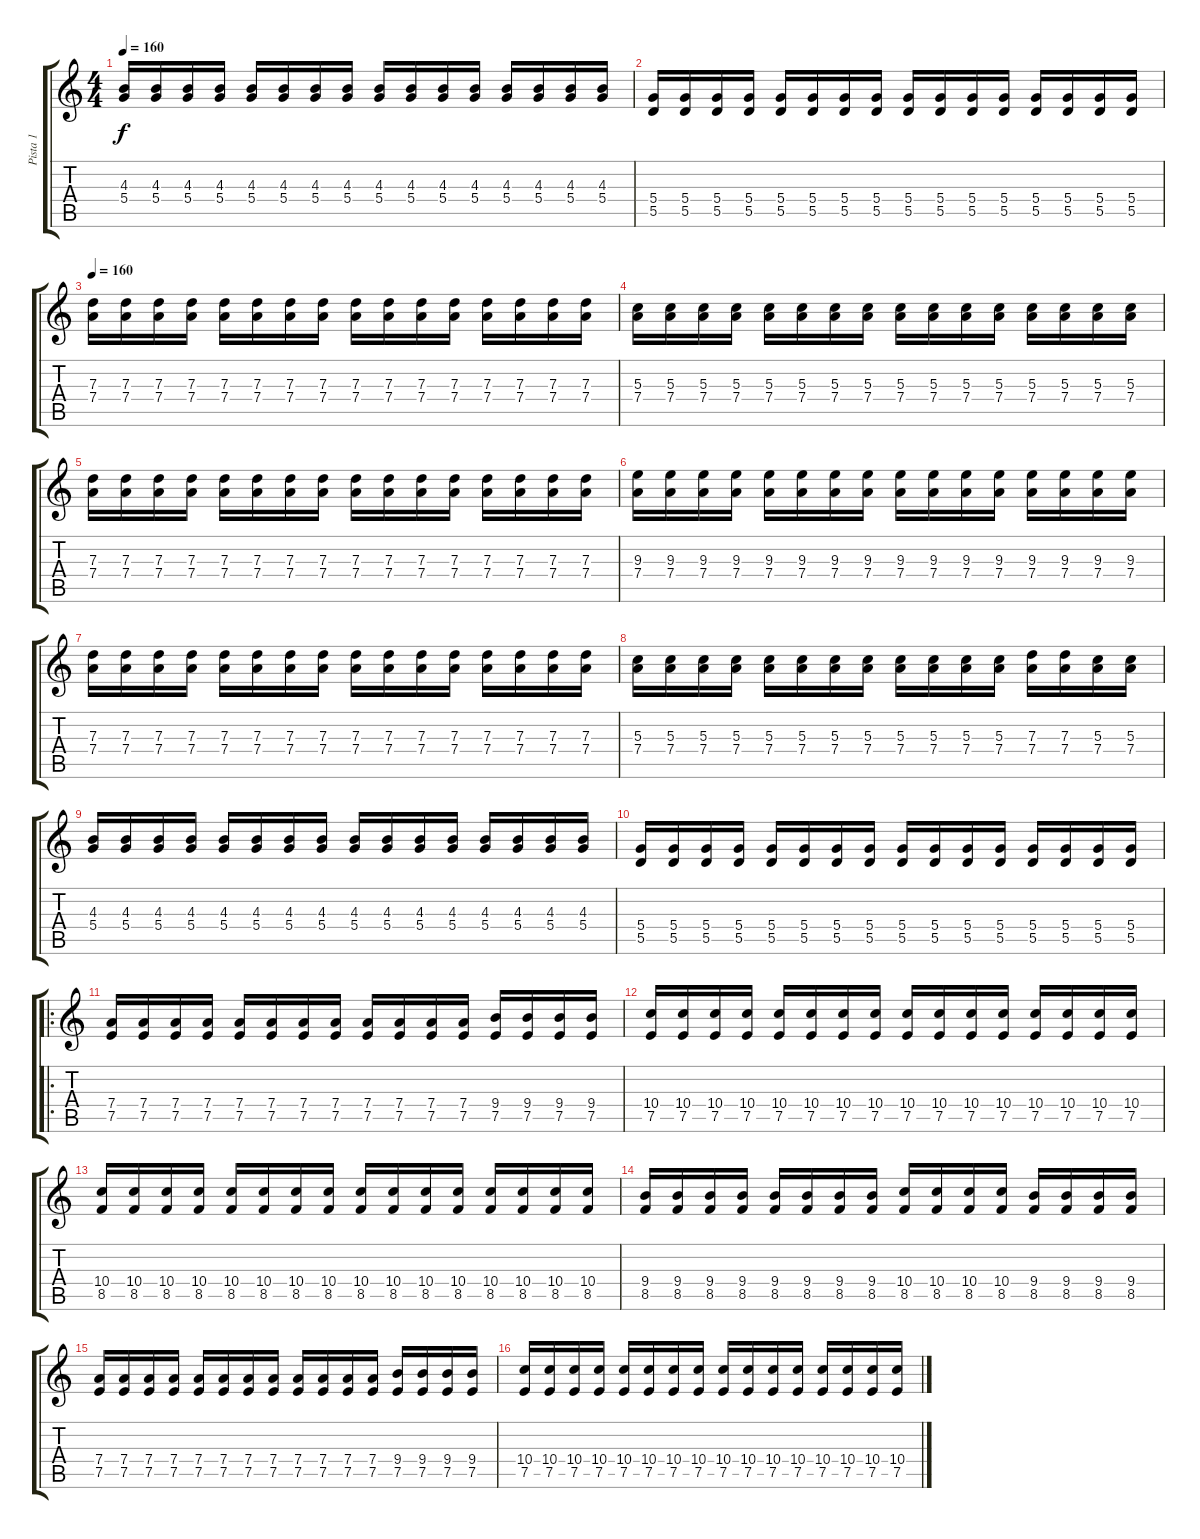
\track ("Pista 1" "Pista 1") {instrument overdrivenguitar}
\staff {score tabs}
\tuning (E4 B3 G3 D3 A2 E2) {hide}
\ts (4 4)
\tempo 160
\clef g2
\ks c
(4.3 5.4).16{dy f} (4.3 5.4).16 (4.3 5.4).16 (4.3 5.4).16 (4.3 5.4).16 (4.3 5.4).16 (4.3 5.4).16 (4.3 5.4).16 (4.3 5.4).16 (4.3 5.4).16 (4.3 5.4).16 (4.3 5.4).16 (4.3 5.4).16 (4.3 5.4).16 (4.3 5.4).16 (4.3 5.4).16 |
(5.4 5.5).16 (5.4 5.5).16 (5.4 5.5).16 (5.4 5.5).16 (5.4 5.5).16 (5.4 5.5).16 (5.4 5.5).16 (5.4 5.5).16 (5.4 5.5).16 (5.4 5.5).16 (5.4 5.5).16 (5.4 5.5).16 (5.4 5.5).16 (5.4 5.5).16 (5.4 5.5).16 (5.4 5.5).16 |
\tempo 145
\tempo 160
(7.3 7.4).16 (7.3 7.4).16 (7.3 7.4).16 (7.3 7.4).16 (7.3 7.4).16 (7.3 7.4).16 (7.3 7.4).16 (7.3 7.4).16 (7.3 7.4).16 (7.3 7.4).16 (7.3 7.4).16 (7.3 7.4).16 (7.3 7.4).16 (7.3 7.4).16 (7.3 7.4).16 (7.3 7.4).16 |
(5.3 7.4).16 (5.3 7.4).16 (5.3 7.4).16 (5.3 7.4).16 (5.3 7.4).16 (5.3 7.4).16 (5.3 7.4).16 (5.3 7.4).16 (5.3 7.4).16 (5.3 7.4).16 (5.3 7.4).16 (5.3 7.4).16 (5.3 7.4).16 (5.3 7.4).16 (5.3 7.4).16 (5.3 7.4).16 |
(7.3 7.4).16 (7.3 7.4).16 (7.3 7.4).16 (7.3 7.4).16 (7.3 7.4).16 (7.3 7.4).16 (7.3 7.4).16 (7.3 7.4).16 (7.3 7.4).16 (7.3 7.4).16 (7.3 7.4).16 (7.3 7.4).16 (7.3 7.4).16 (7.3 7.4).16 (7.3 7.4).16 (7.3 7.4).16 |
(9.3 7.4).16 (9.3 7.4).16 (9.3 7.4).16 (9.3 7.4).16 (9.3 7.4).16 (9.3 7.4).16 (9.3 7.4).16 (9.3 7.4).16 (9.3 7.4).16 (9.3 7.4).16 (9.3 7.4).16 (9.3 7.4).16 (9.3 7.4).16 (9.3 7.4).16 (9.3 7.4).16 (9.3 7.4).16 |
(7.3 7.4).16 (7.3 7.4).16 (7.3 7.4).16 (7.3 7.4).16 (7.3 7.4).16 (7.3 7.4).16 (7.3 7.4).16 (7.3 7.4).16 (7.3 7.4).16 (7.3 7.4).16 (7.3 7.4).16 (7.3 7.4).16 (7.3 7.4).16 (7.3 7.4).16 (7.3 7.4).16 (7.3 7.4).16 |
(5.3 7.4).16 (5.3 7.4).16 (5.3 7.4).16 (5.3 7.4).16 (5.3 7.4).16 (5.3 7.4).16 (5.3 7.4).16 (5.3 7.4).16 (5.3 7.4).16 (5.3 7.4).16 (5.3 7.4).16 (5.3 7.4).16 (7.3 7.4).16 (7.3 7.4).16 (5.3 7.4).16 (5.3 7.4).16 |
(4.3 5.4).16 (4.3 5.4).16 (4.3 5.4).16 (4.3 5.4).16 (4.3 5.4).16 (4.3 5.4).16 (4.3 5.4).16 (4.3 5.4).16 (4.3 5.4).16 (4.3 5.4).16 (4.3 5.4).16 (4.3 5.4).16 (4.3 5.4).16 (4.3 5.4).16 (4.3 5.4).16 (4.3 5.4).16 |
(5.4 5.5).16 (5.4 5.5).16 (5.4 5.5).16 (5.4 5.5).16 (5.4 5.5).16 (5.4 5.5).16 (5.4 5.5).16 (5.4 5.5).16 (5.4 5.5).16 (5.4 5.5).16 (5.4 5.5).16 (5.4 5.5).16 (5.4 5.5).16 (5.4 5.5).16 (5.4 5.5).16 (5.4 5.5).16 |
\ro
(7.4 7.5).16 (7.4 7.5).16 (7.4 7.5).16 (7.4 7.5).16 (7.4 7.5).16 (7.4 7.5).16 (7.4 7.5).16 (7.4 7.5).16 (7.4 7.5).16 (7.4 7.5).16 (7.4 7.5).16 (7.4 7.5).16 (9.4 7.5).16 (9.4 7.5).16 (9.4 7.5).16 (9.4 7.5).16 |
(10.4 7.5).16 (10.4 7.5).16 (10.4 7.5).16 (10.4 7.5).16 (10.4 7.5).16 (10.4 7.5).16 (10.4 7.5).16 (10.4 7.5).16 (10.4 7.5).16 (10.4 7.5).16 (10.4 7.5).16 (10.4 7.5).16 (10.4 7.5).16 (10.4 7.5).16 (10.4 7.5).16 (10.4 7.5).16 |
(10.4 8.5).16 (10.4 8.5).16 (10.4 8.5).16 (10.4 8.5).16 (10.4 8.5).16 (10.4 8.5).16 (10.4 8.5).16 (10.4 8.5).16 (10.4 8.5).16 (10.4 8.5).16 (10.4 8.5).16 (10.4 8.5).16 (10.4 8.5).16 (10.4 8.5).16 (10.4 8.5).16 (10.4 8.5).16 |
(9.4 8.5).16 (9.4 8.5).16 (9.4 8.5).16 (9.4 8.5).16 (9.4 8.5).16 (9.4 8.5).16 (9.4 8.5).16 (9.4 8.5).16 (10.4 8.5).16 (10.4 8.5).16 (10.4 8.5).16 (10.4 8.5).16 (9.4 8.5).16 (9.4 8.5).16 (9.4 8.5).16 (9.4 8.5).16 |
(7.4 7.5).16 (7.4 7.5).16 (7.4 7.5).16 (7.4 7.5).16 (7.4 7.5).16 (7.4 7.5).16 (7.4 7.5).16 (7.4 7.5).16 (7.4 7.5).16 (7.4 7.5).16 (7.4 7.5).16 (7.4 7.5).16 (9.4 7.5).16 (9.4 7.5).16 (9.4 7.5).16 (9.4 7.5).16 |
(10.4 7.5).16 (10.4 7.5).16 (10.4 7.5).16 (10.4 7.5).16 (10.4 7.5).16 (10.4 7.5).16 (10.4 7.5).16 (10.4 7.5).16 (10.4 7.5).16 (10.4 7.5).16 (10.4 7.5).16 (10.4 7.5).16 (10.4 7.5).16 (10.4 7.5).16 (10.4 7.5).16 (10.4 7.5).16
